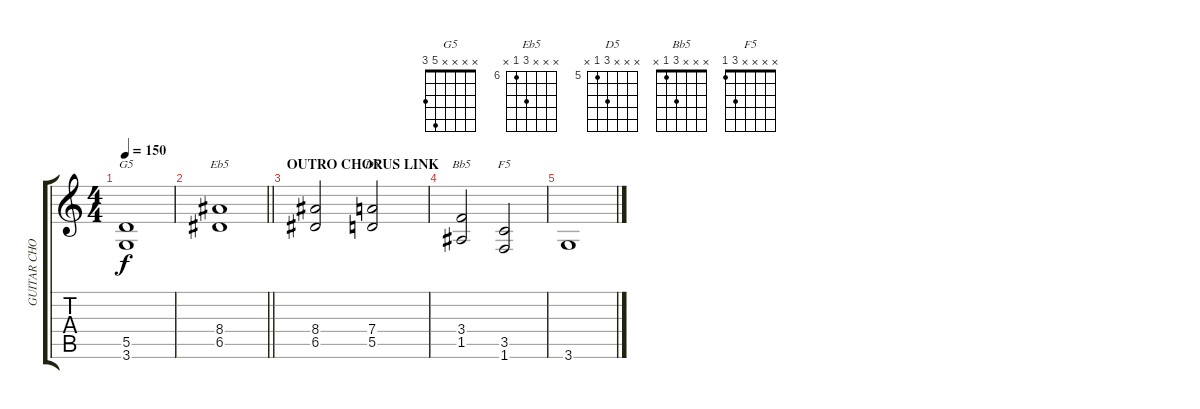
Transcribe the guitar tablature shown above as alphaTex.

\track ("GUITAR CHORD CHART " "GUITAR CHO") {instrument acousticguitarsteel}
\staff {score tabs}
\tuning (E4 B3 G3 D3 A2 E2) {hide}
\chord ("G5" x x x x 5 3)
\chord ("Eb5" x x x 8 6 x) {firstfret 6}
\chord ("D5" x x x 7 5 x) {firstfret 5}
\chord ("Bb5" x x x 3 1 x)
\chord ("F5" x x x x 3 1)
\ts (4 4)
\tempo 150
\clef g2
\ks c
(5.5 3.6).1{ch "G5" dy f} |
\barLineRight lightlight
(8.4 6.5).1{ch "Eb5"} |
\section ("" "OUTRO CHORUS LINK")
(8.4 6.5).2 (7.4 5.5).2{ch "D5"} |
(3.4 1.5).2{ch "Bb5"} (3.5 1.6).2{ch "F5"} |
3.6.1
